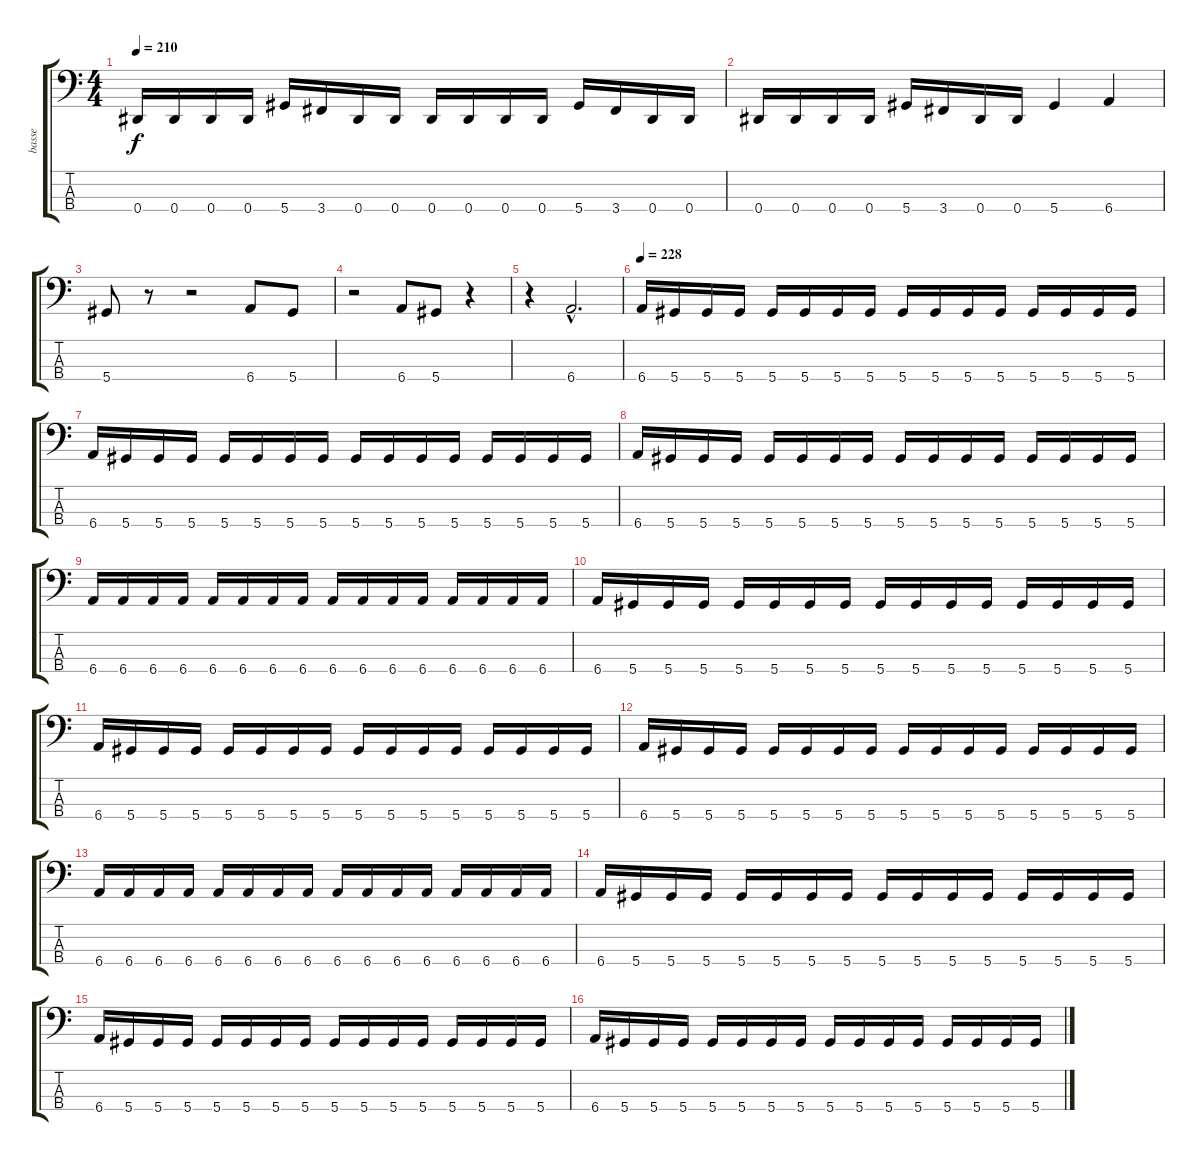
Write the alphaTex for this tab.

\track ("basse" "basse") {instrument electricbasspick}
\staff {score tabs}
\tuning (Gb2 Db2 Ab1 Eb1) {hide}
\ts (4 4)
\tempo 210
\clef f4
\ks c
0.4.16{dy f} 0.4.16 0.4.16 0.4.16 5.4.16 3.4.16 0.4.16 0.4.16 0.4.16 0.4.16 0.4.16 0.4.16 5.4.16 3.4.16 0.4.16 0.4.16 |
0.4.16 0.4.16 0.4.16 0.4.16 5.4.16 3.4.16 0.4.16 0.4.16 5.4.4 6.4.4 |
5.4.8 r.8 r.2 6.4.8 5.4.8 |
r.2 6.4.8 5.4.8 r.4 |
r.4 6.4{hac}.2{d} |
\tempo 228
6.4.16 5.4.16 5.4.16 5.4.16 5.4.16 5.4.16 5.4.16 5.4.16 5.4.16 5.4.16 5.4.16 5.4.16 5.4.16 5.4.16 5.4.16 5.4.16 |
6.4.16 5.4.16 5.4.16 5.4.16 5.4.16 5.4.16 5.4.16 5.4.16 5.4.16 5.4.16 5.4.16 5.4.16 5.4.16 5.4.16 5.4.16 5.4.16 |
6.4.16 5.4.16 5.4.16 5.4.16 5.4.16 5.4.16 5.4.16 5.4.16 5.4.16 5.4.16 5.4.16 5.4.16 5.4.16 5.4.16 5.4.16 5.4.16 |
6.4.16 6.4.16 6.4.16 6.4.16 6.4.16 6.4.16 6.4.16 6.4.16 6.4.16 6.4.16 6.4.16 6.4.16 6.4.16 6.4.16 6.4.16 6.4.16 |
6.4.16 5.4.16 5.4.16 5.4.16 5.4.16 5.4.16 5.4.16 5.4.16 5.4.16 5.4.16 5.4.16 5.4.16 5.4.16 5.4.16 5.4.16 5.4.16 |
6.4.16 5.4.16 5.4.16 5.4.16 5.4.16 5.4.16 5.4.16 5.4.16 5.4.16 5.4.16 5.4.16 5.4.16 5.4.16 5.4.16 5.4.16 5.4.16 |
6.4.16 5.4.16 5.4.16 5.4.16 5.4.16 5.4.16 5.4.16 5.4.16 5.4.16 5.4.16 5.4.16 5.4.16 5.4.16 5.4.16 5.4.16 5.4.16 |
6.4.16 6.4.16 6.4.16 6.4.16 6.4.16 6.4.16 6.4.16 6.4.16 6.4.16 6.4.16 6.4.16 6.4.16 6.4.16 6.4.16 6.4.16 6.4.16 |
6.4.16 5.4.16 5.4.16 5.4.16 5.4.16 5.4.16 5.4.16 5.4.16 5.4.16 5.4.16 5.4.16 5.4.16 5.4.16 5.4.16 5.4.16 5.4.16 |
6.4.16 5.4.16 5.4.16 5.4.16 5.4.16 5.4.16 5.4.16 5.4.16 5.4.16 5.4.16 5.4.16 5.4.16 5.4.16 5.4.16 5.4.16 5.4.16 |
6.4.16 5.4.16 5.4.16 5.4.16 5.4.16 5.4.16 5.4.16 5.4.16 5.4.16 5.4.16 5.4.16 5.4.16 5.4.16 5.4.16 5.4.16 5.4.16
